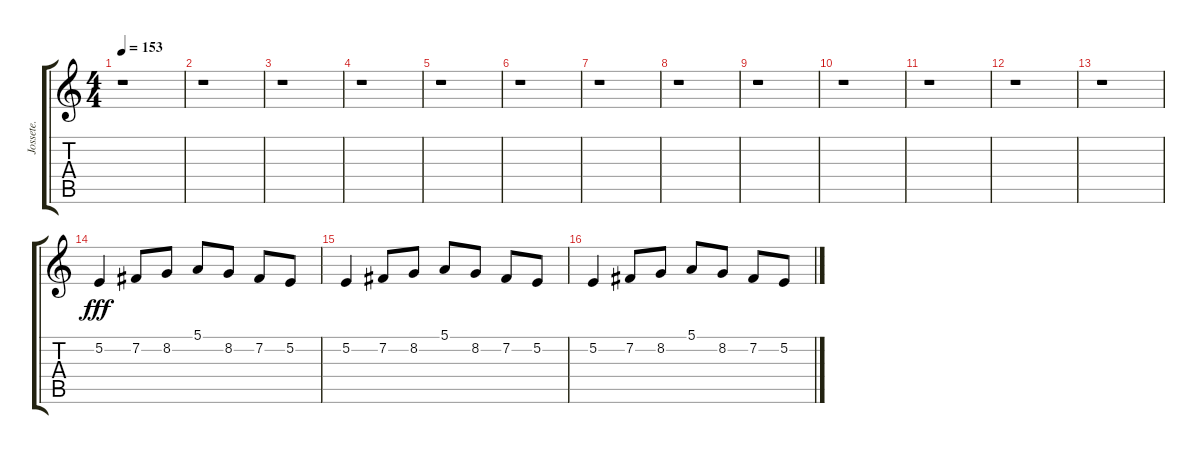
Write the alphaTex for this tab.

\track ("Jossete." "Jossete.") {instrument violin}
\staff {score tabs}
\tuning (E4 B3 G3 D3 A2 E2) {hide}
\ts (4 4)
\tempo 153
\clef g2
\ks c
r.1{dy ff} |
r.1 |
r.1 |
r.1 |
r.1 |
r.1 |
r.1 |
r.1 |
r.1 |
r.1 |
r.1 |
r.1 |
r.1 |
5.2.4{dy fff} 7.2.8 8.2.8 5.1.8 8.2.8 7.2.8 5.2.8 |
5.2.4 7.2.8 8.2.8 5.1.8 8.2.8 7.2.8 5.2.8 |
5.2.4 7.2.8 8.2.8 5.1.8 8.2.8 7.2.8 5.2.8
